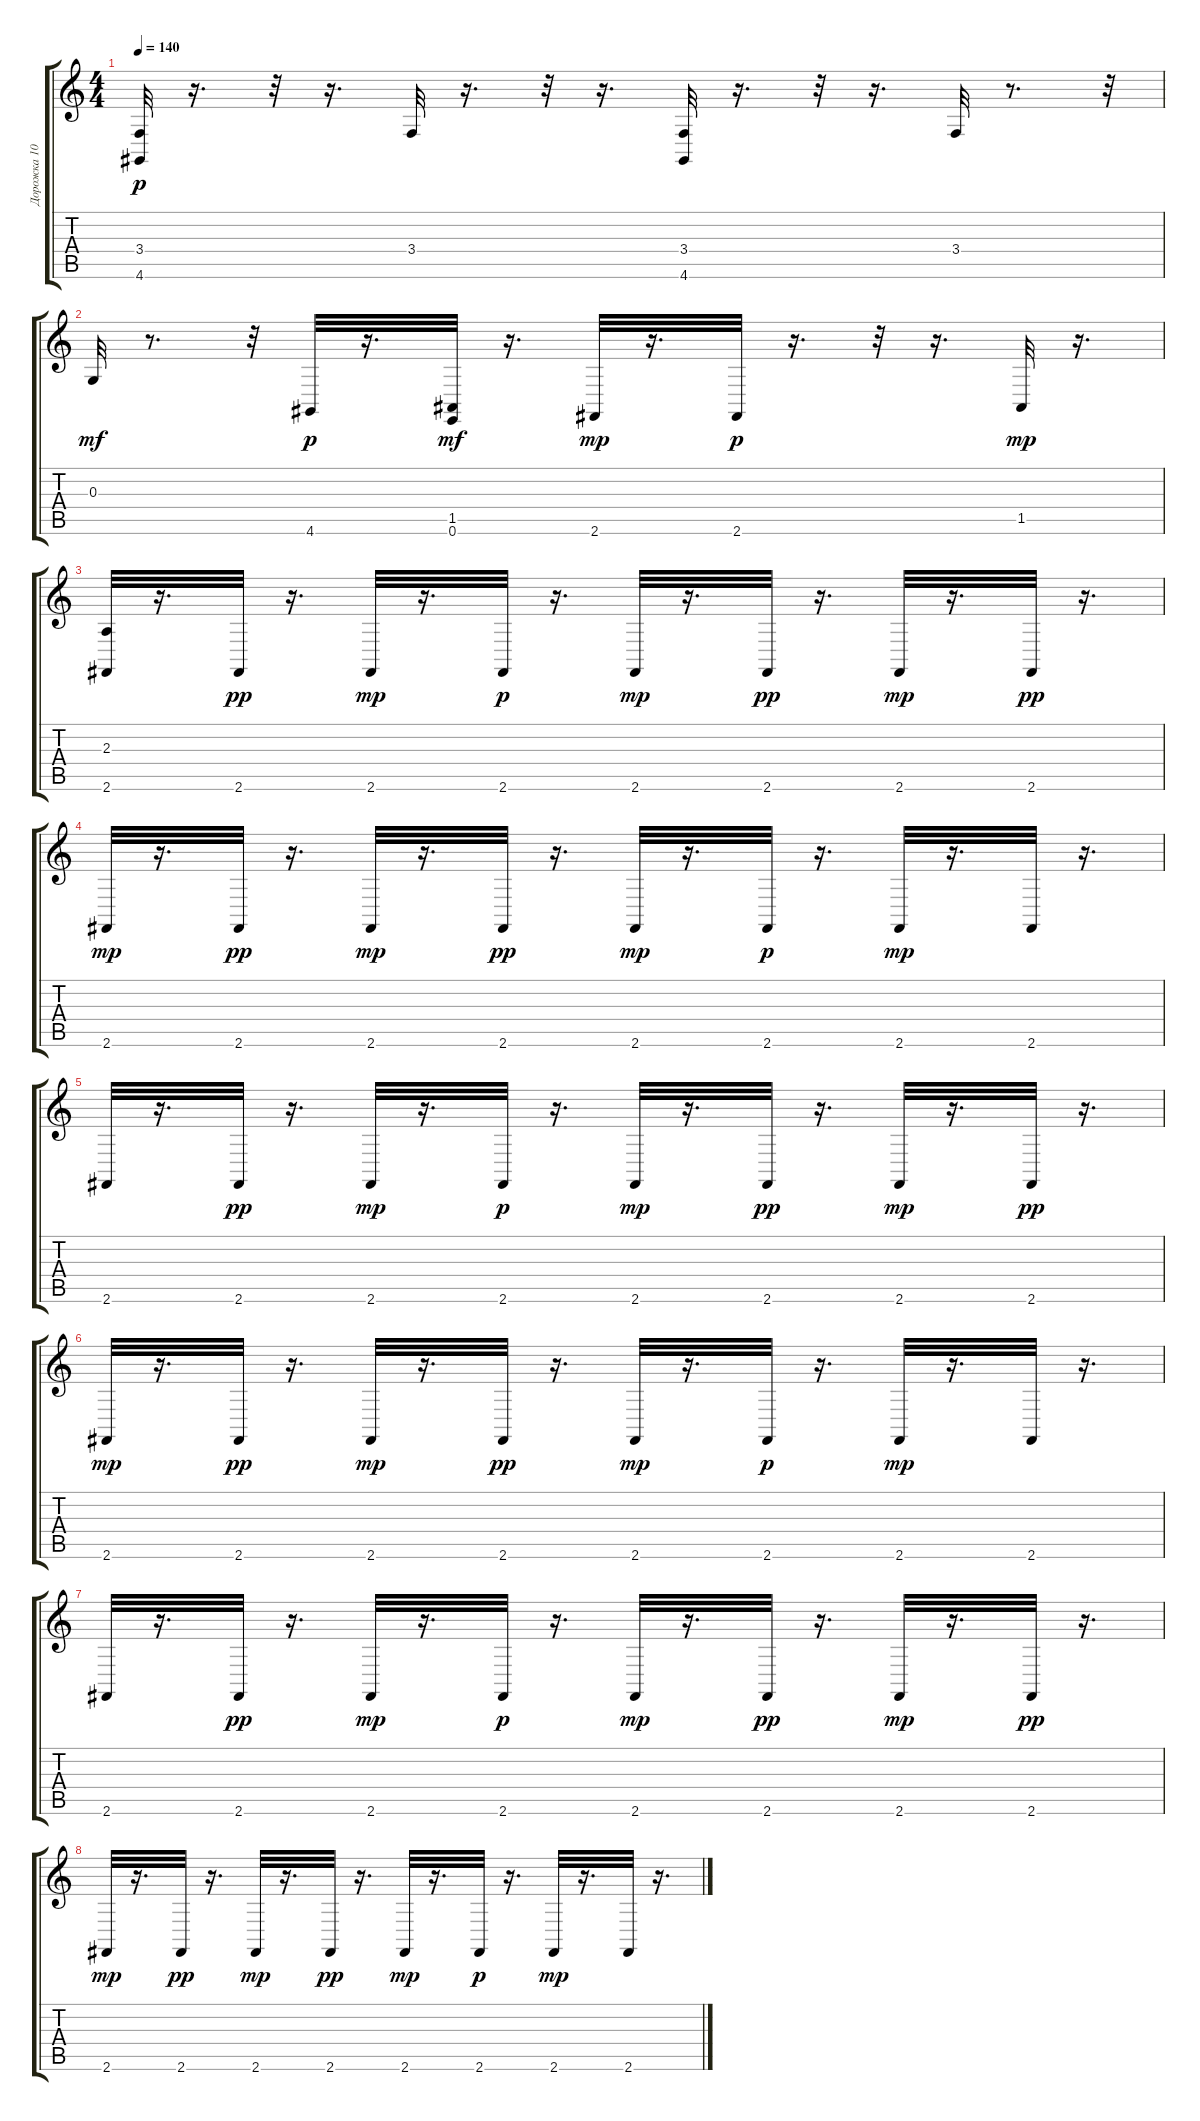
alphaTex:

\track ("Дорожка 10" "Дорожка 10") {instrument lead1square}
\staff {score tabs}
\tuning (E4 B3 G3 D3 A2 E2) {hide}
\ts (4 4)
\tempo 140
\clef g2
\ks c
(3.4 4.6).32{dy p} r.16{d} r.32 r.16{d} 3.4.32 r.16{d} r.32 r.16{d} (3.4 4.6).32 r.16{d} r.32 r.16{d} 3.4.32 r.8{d} r.32 |
0.3.32{dy mf} r.8{d} r.32 4.6.32{dy p} r.16{d} (1.5 0.6).32{dy mf} r.16{d} 2.6.32{dy mp} r.16{d} 2.6.32{dy p} r.16{d} r.32 r.16{d} 1.5.32{dy mp} r.16{d} |
(2.3 2.6).32 r.16{d} 2.6.32{dy pp} r.16{d} 2.6.32{dy mp} r.16{d} 2.6.32{dy p} r.16{d} 2.6.32{dy mp} r.16{d} 2.6.32{dy pp} r.16{d} 2.6.32{dy mp} r.16{d} 2.6.32{dy pp} r.16{d} |
2.6.32{dy mp} r.16{d} 2.6.32{dy pp} r.16{d} 2.6.32{dy mp} r.16{d} 2.6.32{dy pp} r.16{d} 2.6.32{dy mp} r.16{d} 2.6.32{dy p} r.16{d} 2.6.32{dy mp} r.16{d} 2.6.32 r.16{d} |
2.6.32 r.16{d} 2.6.32{dy pp} r.16{d} 2.6.32{dy mp} r.16{d} 2.6.32{dy p} r.16{d} 2.6.32{dy mp} r.16{d} 2.6.32{dy pp} r.16{d} 2.6.32{dy mp} r.16{d} 2.6.32{dy pp} r.16{d} |
2.6.32{dy mp} r.16{d} 2.6.32{dy pp} r.16{d} 2.6.32{dy mp} r.16{d} 2.6.32{dy pp} r.16{d} 2.6.32{dy mp} r.16{d} 2.6.32{dy p} r.16{d} 2.6.32{dy mp} r.16{d} 2.6.32 r.16{d} |
2.6.32 r.16{d} 2.6.32{dy pp} r.16{d} 2.6.32{dy mp} r.16{d} 2.6.32{dy p} r.16{d} 2.6.32{dy mp} r.16{d} 2.6.32{dy pp} r.16{d} 2.6.32{dy mp} r.16{d} 2.6.32{dy pp} r.16{d} |
2.6.32{dy mp} r.16{d} 2.6.32{dy pp} r.16{d} 2.6.32{dy mp} r.16{d} 2.6.32{dy pp} r.16{d} 2.6.32{dy mp} r.16{d} 2.6.32{dy p} r.16{d} 2.6.32{dy mp} r.16{d} 2.6.32 r.16{d}
